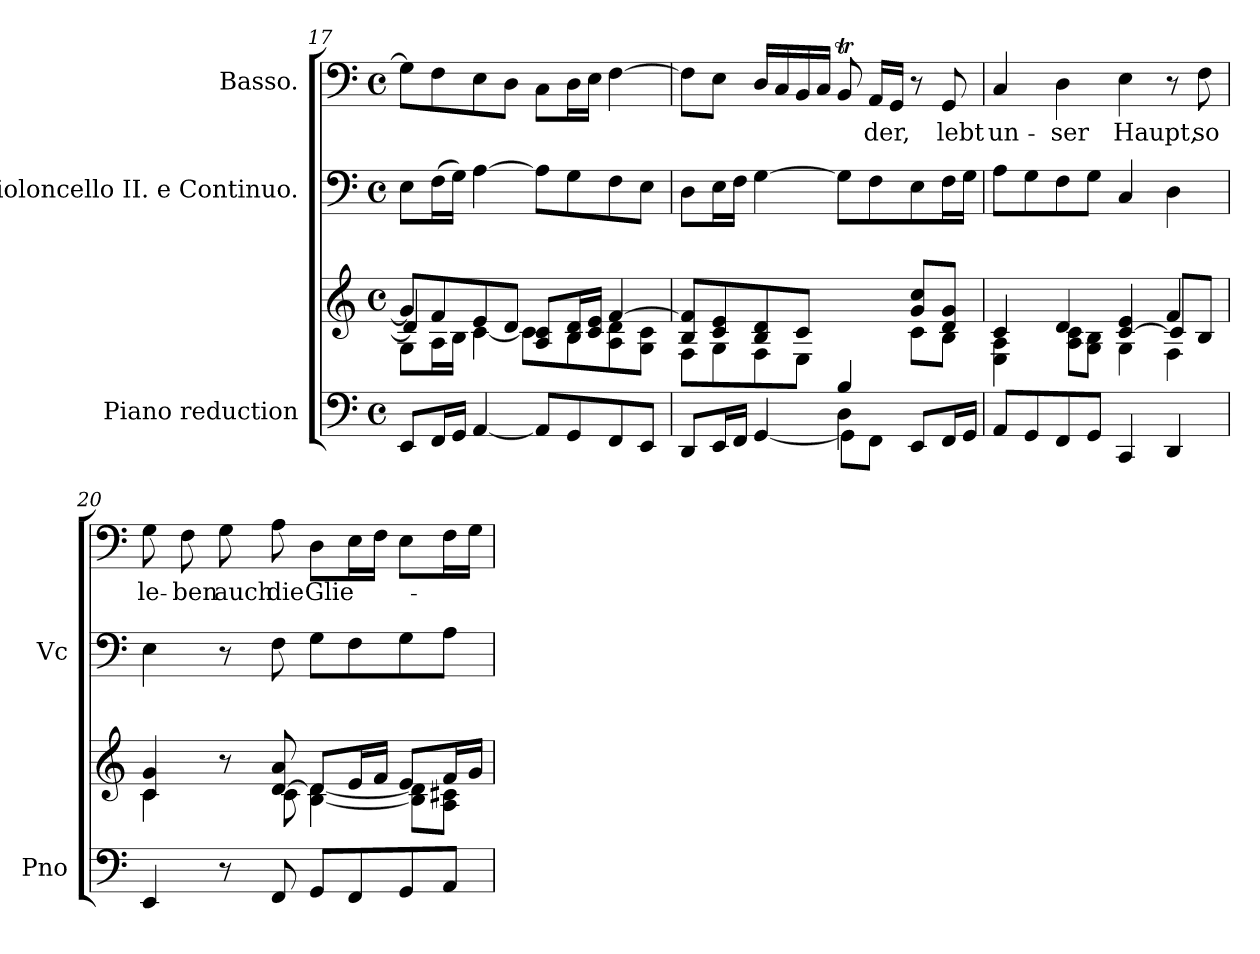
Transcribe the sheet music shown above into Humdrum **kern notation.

**kern	**kern	**kern	**kern	**text
*part3	*part3	*part2	*part1	*part1
*staff4	*staff3	*staff2	*staff1	*staff1
*I"Piano reduction	*	*I"Violoncello II.  e Continuo.	*I"Basso.	*
*I'Pno	*	*I'Vc	*	*
*clefF4	*clefG2	*clefF4	*clefF4	*
*k[]	*k[]	*k[]	*k[]	*
*M4/4	*M4/4	*M4/4	*M4/4	*
*met(c)	*met(c)	*met(c)	*met(c)	*
=17	=17	=17	=17	=17
*	*^	*	*	*
*	*	*^	*	*	*
8EE/L	8g/L]	8G\L	4d/]	8E\L	8G\L]	.
16FF/L	8f/	16A\L	.	(16F\L	8F\	.
16GG/JJ	.	16B\JJ	.	16G\JJ)	.	.
[4AA/	8e/	[4c\	4ryy	[4A\	8E\	.
.	8d/J	.	.	.	8D\J	.
8AA/L]	8A/ 8c/L	8c\L]	2ryy	8A\L]	8C\L	.
8GG/	16B/ 16d/L	8B\	.	8G\	16D\L	.
.	16c/ 16e/JJ	.	.	.	16E\JJ	.
8FF/	[4f/	8A\ 8d\	.	8F\	[4F\	.
8EE/J	.	8G\ 8c\J	.	8E\J	.	.
*	*	*v	*v	*	*	*
!!LO:PB:g=z
=18	=18	=18	=18	=18	=18
*^	*	*	*	*	*
*	*^	*	*	*	*	*
2ryy	2ryy	8DD/L	8B/ 8f/]L	8F\L	8D\L	8F\L]	.
.	.	16EE/L	8c/ 8e/	8G\	16E\L	8E\J	.
.	.	16FF/JJ	.	.	16F\JJ	.	.
.	.	[<4GG/	8B/ 8d/	8F\	[4G\	16D/LL	.
.	.	.	.	.	.	16C/	.
.	.	.	8c/J	8E\J	.	16BB/	.
.	.	.	.	.	.	16C/JJ	.
4B/	4D\	8GG\L]	4ryy	4ryy	8G\L]	8BBt/	.
!	!	!	!	!	!	!	!LO:LY:b
.	.	8FF\J	.	.	8F\	16AA/LL	der,
.	.	.	.	.	.	16GG/JJ	.
4ryy	4ryy	8EE/L	8g/ 8cc/L	8c\L	8E\	8r	.
!	!	!	!	!	!	!	!LO:LY:b
.	.	16FF/L	8d/ 8g/J	8B\J	16F\L	8GG/	lebt
.	.	16GG/JJ	.	.	16G\JJ	.	.
=19	=19	=19	=19	=19	=19	=19	=19
*	*	*	*	*^	*	*	*
!	!	!	!	!	!	!	!	!LO:LY:b
*v	*v	*v	*	*	*	*	*	*
8AA/L	4c/	4E\ 4A\	2ryy	8A\L	4C/	un-
8GG/	.	.	.	8G\	.	.
!	!	!	!	!	!	!LO:LY:b
8FF/	4d/	8A\ 8c\L	.	8F\	4D\	-ser
8GG/J	.	8G\ 8B\J	.	8G\J	.	.
!	!	!	!	!	!	!LO:LY:b
4CC/	[4c/ 4e/	4G\	4ryy	4C/	4E\	Haupt,
4DD/	4f/	4F\	8c/L]	4D\	8r	.
!	!	!	!	!	!	!LO:LY:b
.	.	.	8B/J	.	8F\	so
=20	=20	=20	=20	=20	=20	=20
!	!	!	!	!	!	!LO:LY:b
*	*	*v	*v	*	*	*
4EE/	4c/ 4g/	4c\	4E\	8G\	le-
!	!	!	!	!	!LO:LY:b
.	.	.	.	8F\	-ben
!	!	!	!	!	!LO:LY:b
8r	8r	8ryy	8r	8G\	auch
!	!	!	!	!	!LO:LY:b
8FF/	[8d/ 8a/	8c\	8F\	8A\	die
!	!	!	!	!	!LO:LY:b
8GG/L	8d/L]	[4B\ [4d\	8G\L	8D\L	Glie-
8FF/	16e/L	.	8F\	16E\L	.
.	16f/JJ	.	.	16F\JJ	.
8GG/	8e/L	8B\] 8d\]L	8G\	8E\L	.
8AA/J	16f/L	8A\ 8c#X\J	8A\J	16F\L	.
.	16g/JJ	.	.	16G\JJ	.
*	*v	*v	*	*	*
=	=	=	=	=
*-	*-	*-	*-	*-
